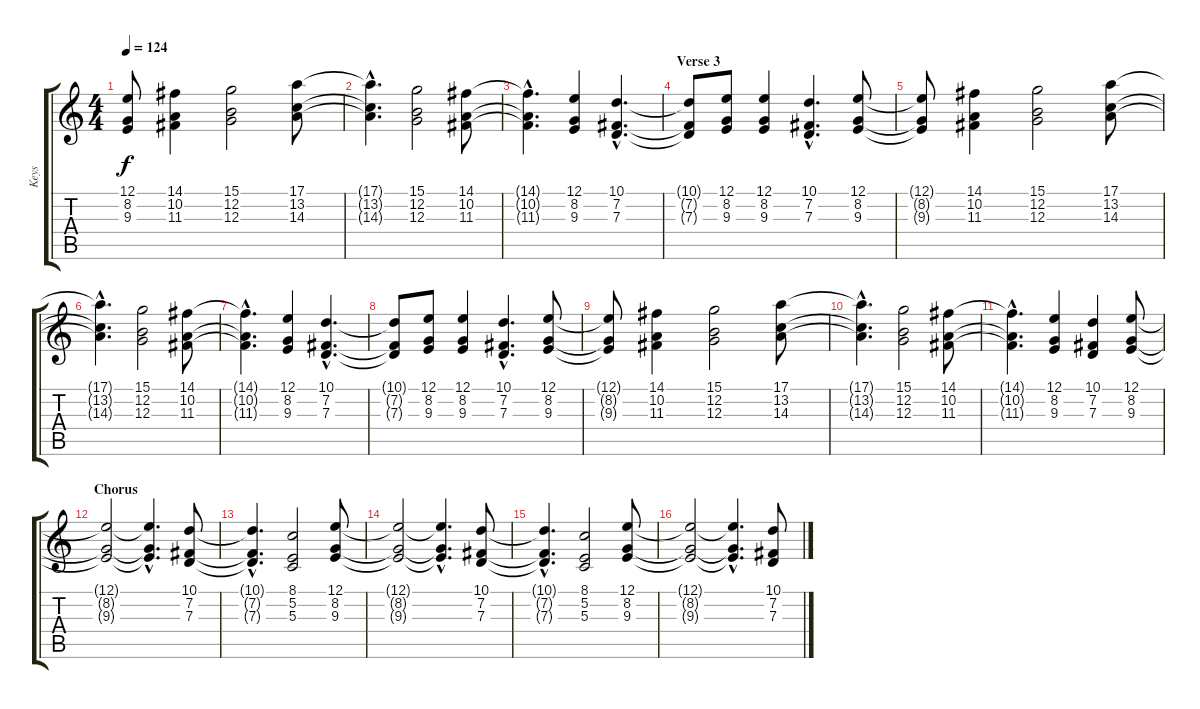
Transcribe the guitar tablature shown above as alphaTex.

\track ("Keys" "Keys") {instrument synthstrings2}
\staff {score tabs}
\tuning (E4 B3 G3 D3 A2 E2) {hide}
\ts (4 4)
\tempo 124
\clef g2
\ks c
(12.1{t} 8.2{t} 9.3{t}).8{dy f} (14.1 10.2 11.3).4 (15.1 12.2 12.3).2 (17.1 13.2 14.3).8 |
(17.1{hac t} 13.2{hac t} 14.3{hac t}).4{d} (15.1 12.2 12.3).2 (14.1 10.2 11.3).8 |
(14.1{hac t} 10.2{hac t} 11.3{hac t}).4{d} (12.1 8.2 9.3).4 (10.1{hac} 7.2{hac} 7.3{hac}).4{d} |
\section ("" "Verse 3")
(10.1{t} 7.2{t} 7.3{t}).8 (12.1 8.2 9.3).8 (12.1 8.2 9.3).4 (10.1{hac} 7.2{hac} 7.3{hac}).4{d} (12.1 8.2 9.3).8 |
(12.1{t} 8.2{t} 9.3{t}).8 (14.1 10.2 11.3).4 (15.1 12.2 12.3).2 (17.1 13.2 14.3).8 |
(17.1{hac t} 13.2{hac t} 14.3{hac t}).4{d} (15.1 12.2 12.3).2 (14.1 10.2 11.3).8 |
(14.1{hac t} 10.2{hac t} 11.3{hac t}).4{d} (12.1 8.2 9.3).4 (10.1{hac} 7.2{hac} 7.3{hac}).4{d} |
(10.1{t} 7.2{t} 7.3{t}).8 (12.1 8.2 9.3).8 (12.1 8.2 9.3).4 (10.1{hac} 7.2{hac} 7.3{hac}).4{d} (12.1 8.2 9.3).8 |
(12.1{t} 8.2{t} 9.3{t}).8 (14.1 10.2 11.3).4 (15.1 12.2 12.3).2 (17.1 13.2 14.3).8 |
(17.1{hac t} 13.2{hac t} 14.3{hac t}).4{d} (15.1 12.2 12.3).2 (14.1 10.2 11.3).8 |
(14.1{hac t} 10.2{hac t} 11.3{hac t}).4{d} (12.1 8.2 9.3).4 (10.1 7.2 7.3).4 (12.1 8.2 9.3).8 |
\section ("" "Chorus")
(12.1{t} 8.2{t} 9.3{t}).2 (12.1{hac t} 8.2{hac t} 9.3{hac t}).4{d} (10.1 7.2 7.3).8 |
(10.1{hac t} 7.2{hac t} 7.3{hac t}).4{d} (8.1 5.2 5.3).2 (12.1 8.2 9.3).8 |
(12.1{t} 8.2{t} 9.3{t}).2 (12.1{hac t} 8.2{hac t} 9.3{hac t}).4{d} (10.1 7.2 7.3).8 |
(10.1{hac t} 7.2{hac t} 7.3{hac t}).4{d} (8.1 5.2 5.3).2 (12.1 8.2 9.3).8 |
(12.1{t} 8.2{t} 9.3{t}).2 (12.1{hac t} 8.2{hac t} 9.3{hac t}).4{d} (10.1 7.2 7.3).8
